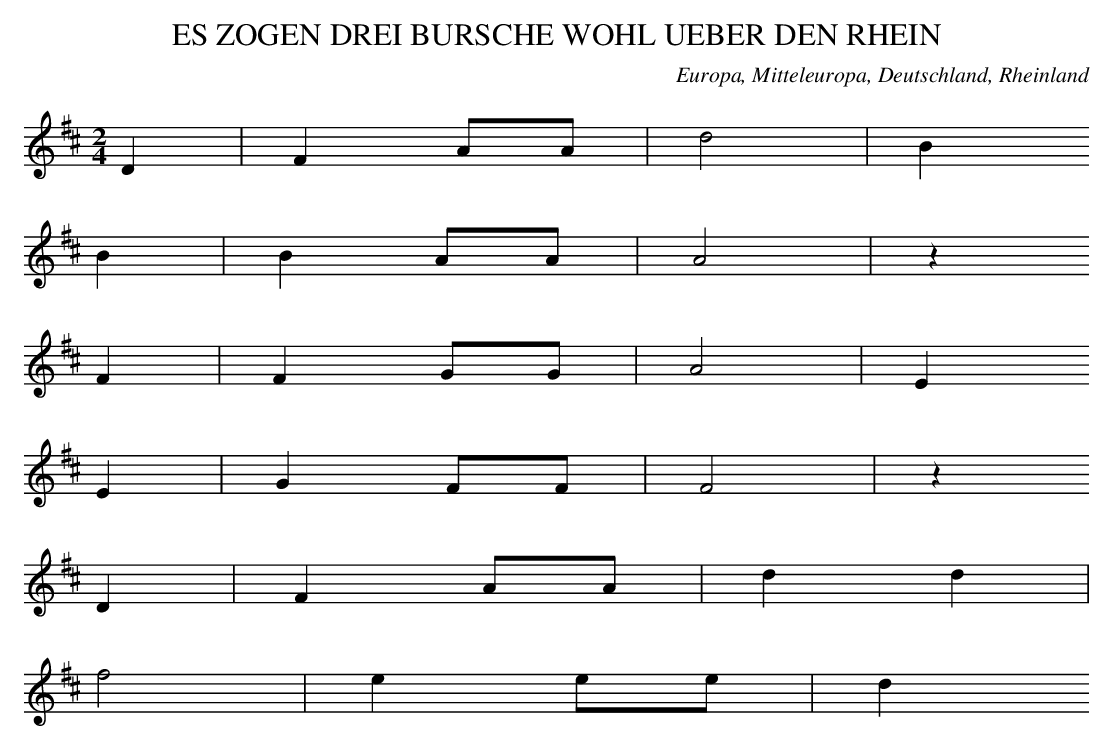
X:1
T: ES ZOGEN DREI BURSCHE WOHL UEBER DEN RHEIN
O: Europa, Mitteleuropa, Deutschland, Rheinland
M: 2/4
L: 1/8
K: D
D2 | F2AA | d4 | B2
B2 | B2AA | A4 | z2
F2 | F2GG | A4 | E2
E2 | G2FF | F4 | z2
D2 | F2AA | d2d2 |
f4 | e2ee | d2
